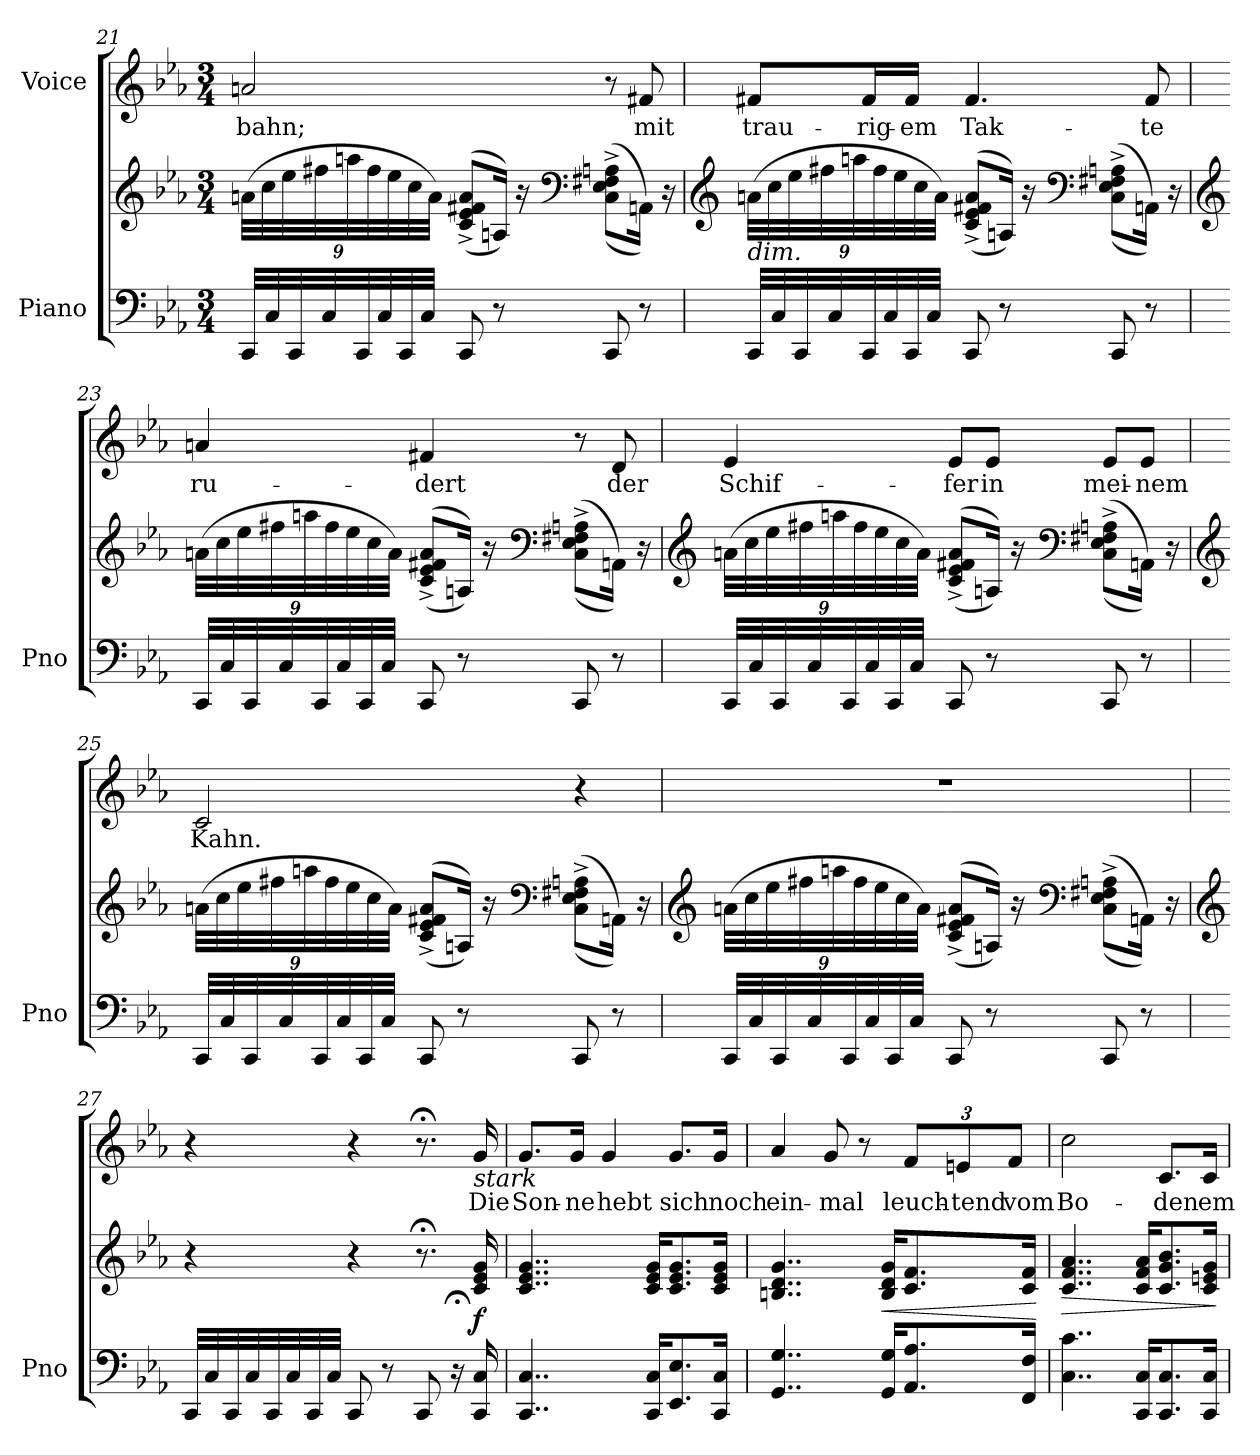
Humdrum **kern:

**kern	**kern	**dynam	**kern	**text
*part2	*part2	*part2	*part1	*part1
*staff3	*staff2	*staff2/3	*staff1	*staff1
*I"Piano	*	*	*I"Voice	*
*I'Pno	*	*	*	*
!!LO:LB:g=z
*clefF4	*clefG2	*	*clefG2	*
*k[b-e-a-]	*k[b-e-a-]	*	*k[b-e-a-]	*
*M3/4	*M3/4	*	*M3/4	*
*	*Xbrackettup	*	*	*
=21	=21	=21	=21	=21
!	!	!	!	!LO:LY:b
32CC/LLL	(36an\LLL	.	2an/	-bahn;
.	36cc\	.	.	.
32C/	.	.	.	.
.	36ee-\	.	.	.
32CC/	.	.	.	.
.	36ff#X\	.	.	.
32C/	.	.	.	.
.	36aan\	.	.	.
32CC/	.	.	.	.
.	36ff#\	.	.	.
32C/	.	.	.	.
.	36ee-\	.	.	.
32CC/	.	.	.	.
.	36cc\	.	.	.
32C/JJJ	.	.	.	.
.	36a\JJJ)	.	.	.
8CC/	((8c/^> 8e-/^> 8f#X/^> 8a/^>L	.	.	.
8r	16An/Jk))	.	.	.
.	16r	.	.	.
*	*clefF4	*	*	*
8CC/	((8C\^ 8E-\^ 8F#X\^ 8An\^L	.	8r	.
!	!	!	!	!LO:LY:b
8r	16AAn\Jk))	.	8f#X/	mit
.	16r	.	.	.
!!LO:LB:g=z
=22	=22	=22	=22	=22
*	*clefG2	*	*	*
!LO:TX:a:i:t=dim.	!	!	!	!
!	!	!	!	!LO:LY:b
32CC/LLL	(36an\LLL	.	8f#X/L	trau-
.	36cc\	.	.	.
32C/	.	.	.	.
.	36ee-\	.	.	.
32CC/	.	.	.	.
.	36ff#X\	.	.	.
32C/	.	.	.	.
.	36aan\	.	.	.
!	!	!	!	!LO:LY:b
32CC/	.	.	16f#/L	-rig-
.	36ff#\	.	.	.
32C/	.	.	.	.
.	36ee-\	.	.	.
!	!	!	!	!LO:LY:b
32CC/	.	.	16f#/JJ	-em
.	36cc\	.	.	.
32C/JJJ	.	.	.	.
.	36a\JJJ)	.	.	.
!	!	!	!	!LO:LY:b
8CC/	((8c/^> 8e-/^> 8f#X/^> 8a/^>L	.	4.f#/	Tak-
8r	16An/Jk))	.	.	.
.	16r	.	.	.
*	*clefF4	*	*	*
8CC/	((8C\^ 8E-\^ 8F#X\^ 8An\^L	.	.	.
!	!	!	!	!LO:LY:b
8r	16AAn\Jk))	.	8f#/	-te
.	16r	.	.	.
=23	=23	=23	=23	=23
*	*clefG2	*	*	*
!	!	!	!	!LO:LY:b
32CC/LLL	(36an\LLL	.	4an/	ru-
.	36cc\	.	.	.
32C/	.	.	.	.
.	36ee-\	.	.	.
32CC/	.	.	.	.
.	36ff#X\	.	.	.
32C/	.	.	.	.
.	36aan\	.	.	.
32CC/	.	.	.	.
.	36ff#\	.	.	.
32C/	.	.	.	.
.	36ee-\	.	.	.
32CC/	.	.	.	.
.	36cc\	.	.	.
32C/JJJ	.	.	.	.
.	36a\JJJ)	.	.	.
!	!	!	!	!LO:LY:b
8CC/	((8c/^> 8e-/^> 8f#X/^> 8a/^>L	.	4f#X/	-dert
8r	16An/Jk))	.	.	.
.	16r	.	.	.
*	*clefF4	*	*	*
8CC/	((8C\^ 8E-\^ 8F#X\^ 8An\^L	.	8r	.
!	!	!	!	!LO:LY:b
8r	16AAn\Jk))	.	8d/	der
.	16r	.	.	.
!!LO:LB:g=z
=24	=24	=24	=24	=24
*	*clefG2	*	*	*
!	!	!	!	!LO:LY:b
32CC/LLL	(36an\LLL	.	4e-/	Schif-
.	36cc\	.	.	.
32C/	.	.	.	.
.	36ee-\	.	.	.
32CC/	.	.	.	.
.	36ff#X\	.	.	.
32C/	.	.	.	.
.	36aan\	.	.	.
32CC/	.	.	.	.
.	36ff#\	.	.	.
32C/	.	.	.	.
.	36ee-\	.	.	.
32CC/	.	.	.	.
.	36cc\	.	.	.
32C/JJJ	.	.	.	.
.	36a\JJJ)	.	.	.
!	!	!	!	!LO:LY:b
8CC/	((8c/^> 8e-/^> 8f#X/^> 8a/^>L	.	8e-/L	-fer
!	!	!	!	!LO:LY:b
8r	16An/Jk))	.	8e-/J	in
.	16r	.	.	.
*	*clefF4	*	*	*
!	!	!	!	!LO:LY:b
8CC/	((8C\^ 8E-\^ 8F#X\^ 8An\^L	.	8e-/L	mei-
!	!	!	!	!LO:LY:b
8r	16AAn\Jk))	.	8e-/J	-nem
.	16r	.	.	.
!!LO:PB:g=z
=25	=25	=25	=25	=25
*	*clefG2	*	*	*
!	!	!	!	!LO:LY:b
32CC/LLL	(36an\LLL	.	2c/	Kahn.
.	36cc\	.	.	.
32C/	.	.	.	.
.	36ee-\	.	.	.
32CC/	.	.	.	.
.	36ff#X\	.	.	.
32C/	.	.	.	.
.	36aan\	.	.	.
32CC/	.	.	.	.
.	36ff#\	.	.	.
32C/	.	.	.	.
.	36ee-\	.	.	.
32CC/	.	.	.	.
.	36cc\	.	.	.
32C/JJJ	.	.	.	.
.	36a\JJJ)	.	.	.
8CC/	((8c/^> 8e-/^> 8f#X/^> 8a/^>L	.	.	.
8r	16An/Jk))	.	.	.
.	16r	.	.	.
*	*clefF4	*	*	*
8CC/	((8C\^ 8E-\^ 8F#X\^ 8An\^L	.	4r	.
8r	16AAn\Jk))	.	.	.
.	16r	.	.	.
=26	=26	=26	=26	=26
*	*clefG2	*	*	*
32CC/LLL	(36an\LLL	.	2.r	.
.	36cc\	.	.	.
32C/	.	.	.	.
.	36ee-\	.	.	.
32CC/	.	.	.	.
.	36ff#X\	.	.	.
32C/	.	.	.	.
.	36aan\	.	.	.
32CC/	.	.	.	.
.	36ff#\	.	.	.
32C/	.	.	.	.
.	36ee-\	.	.	.
32CC/	.	.	.	.
.	36cc\	.	.	.
32C/JJJ	.	.	.	.
.	36a\JJJ)	.	.	.
8CC/	((8c/^> 8e-/^> 8f#X/^> 8a/^>L	.	.	.
8r	16An/Jk))	.	.	.
.	16r	.	.	.
*	*clefF4	*	*	*
8CC/	((8C\^ 8E-\^ 8F#X\^ 8An\^L	.	.	.
8r	16AAn\Jk))	.	.	.
.	16r	.	.	.
!!LO:LB:g=z
=27	=27	=27	=27	=27
*	*clefG2	*	*	*
32CC/LLL	4r	.	4r	.
32C/	.	.	.	.
32CC/	.	.	.	.
32C/	.	.	.	.
32CC/	.	.	.	.
32C/	.	.	.	.
32CC/	.	.	.	.
32C/JJJ	.	.	.	.
8CC/	4r	.	4r	.
8r	.	.	.	.
8CC/	8.r;<	.	8.r;<	.
16r;<	.	.	.	.
!	!	!	!LO:TX:b:i:t=stark	!
!	!	!LO:DY:a=2	!	!LO:LY:b
16CC/ 16C/	16c/ 16e-/ 16g/	f	16g/	Die
!!LO:PB:g=z
=28	=28	=28	=28	=28
!	!	!	!	!LO:LY:b
4..CC/ 4..C/	4..c/ 4..e-/ 4..g/	.	8.g/L	Son-
!	!	!	!	!LO:LY:b
.	.	.	16g/Jk	-ne
!	!	!	!	!LO:LY:b
.	.	.	4g/	hebt
16CC/ 16C/KL	16c/ 16e-/ 16g/KL	.	.	.
!	!	!	!	!LO:LY:b
8.EE-/ 8.E-/	8.c/ 8.e-/ 8.g/	.	8.g/L	sich
!	!	!	!	!LO:LY:b
16CC/ 16C/Jk	16c/ 16e-/ 16g/Jk	.	16g/Jk	noch
=29	=29	=29	=29	=29
!	!	!	!	!LO:LY:b
4..GG/ 4..G/	4..Bn/ 4..d/ 4..g/	.	4a-/	ein-
!	!	!	!	!LO:LY:b
.	.	.	8g/	-mal
.	.	.	8r	.
!	!	!LO:HP:b	!	!
16GG/ 16G/KL	16B/ 16d/ 16g/KL	<	.	.
*	*	*	*Xbrackettup	*
!	!	!	!	!LO:LY:b
8.AA-/ 8.A-/	8.c/ 8.f/	.	12f/L	leuch-
!	!	!	!	!LO:LY:b
.	.	.	12en/	-tend
!	!	!	!	!LO:LY:b
.	.	.	12f/J	vom
16FF/ 16F/Jk	16c/ 16f/Jk	.	.	.
.	.	[	.	.
=30	=30	=30	=30	=30
!	!	!LO:HP:b	!	!LO:LY:b
4..C\ 4..c\	4..c/ 4..f/ 4..a-/	>	2cc\	Bo-
16CC/ 16C/KL	16c/ 16f/ 16a-/KL	.	.	.
!	!	!	!	!LO:LY:b
8.CC/ 8.C/	8.c/ 8.g/ 8.b-/	.	8.c/L	-den
!	!	!	!	!LO:LY:b
16CC/ 16C/Jk	16c/ 16en/ 16g/Jk	.	16c/Jk	em-
.	.	]	.	.
=	=	=	=	=
*-	*-	*-	*-	*-
